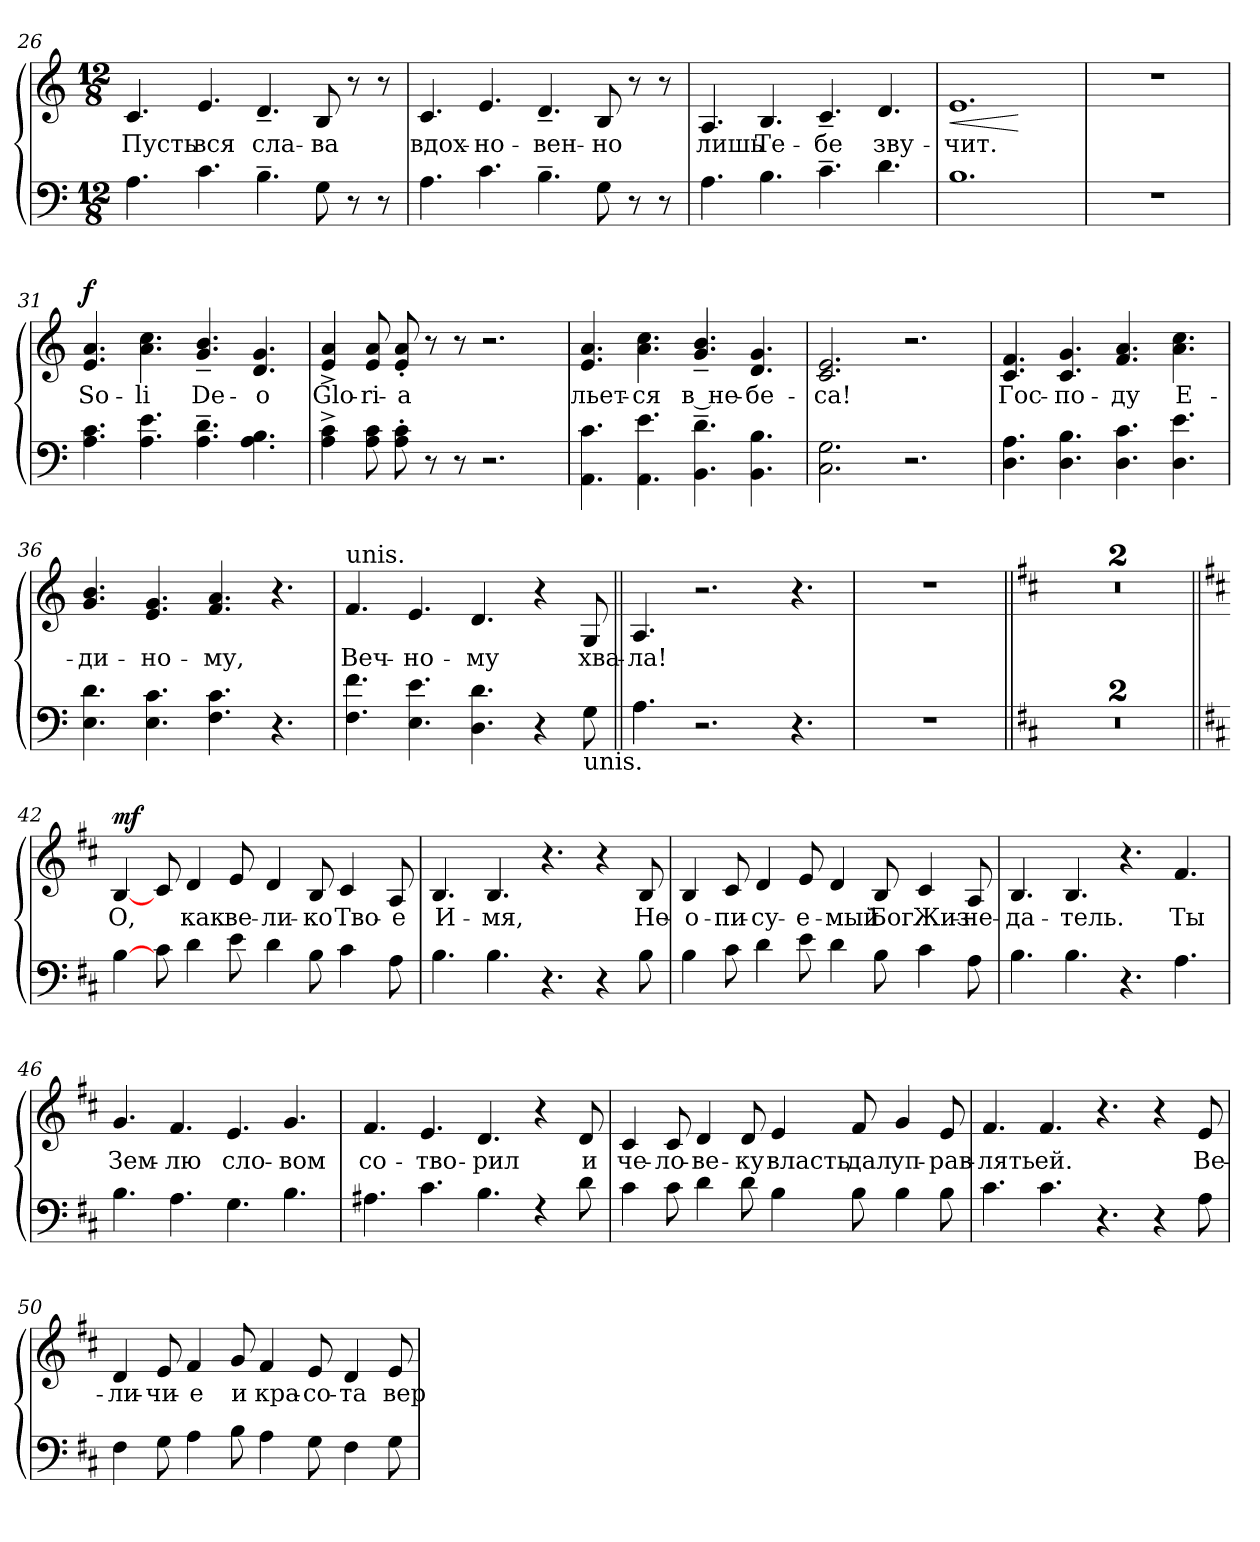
**kern	**kern	**text	**dynam
*part2	*part1	*part1	*part1
*staff2	*staff1	*staff1	*staff1
*clefF4	*clefG2	*	*
*k[]	*k[]	*	*
*a:	*a:	*	*
*M12/8	*M12/8	*	*
=26	=26	=26	=26
!	!	!LO:LY:b	!
4.A\	4.c/	Пусть	.
!	!	!LO:LY:b	!
4.c\	4.e/	вся	.
!	!	!LO:LY:b	!
4.B~>\	4.d~</	сла-	.
!	!	!LO:LY:b	!
8G\	8B/	-ва	.
8r	8r	.	.
8r	8r	.	.
!!LO:LB:g=z
=27	=27	=27	=27
!	!	!LO:LY:b	!
4.A\	4.c/	вдох-	.
!	!	!LO:LY:b	!
4.c\	4.e/	-но-	.
!	!	!LO:LY:b	!
4.B~>\	4.d~</	-вен-	.
!	!	!LO:LY:b	!
8G\	8B/	-но	.
8r	8r	.	.
8r	8r	.	.
=28	=28	=28	=28
!	!	!LO:LY:b	!
4.A\	4.A/	лишь	.
!	!	!LO:LY:b	!
4.B\	4.B/	Те-	.
!	!	!LO:LY:b	!
4.c~>\	4.c~</	-бе	.
!	!	!LO:LY:b	!
4.d\	4.d/	зву-	.
=29	=29	=29	=29
!	!	!LO:LY:b	!LO:HP:b
1.B	1.e	-чит.	<
.	.	.	[
=30	=30	=30	=30
1.r	1.r	.	.
!!LO:LB:g=z
=31	=31	=31	=31
!	!	!LO:LY:b	!LO:DY:a
4.A\ 4.c\	4.e/ 4.a/	So-	f
!	!	!LO:LY:b	!
4.A\ 4.e\	4.a\ 4.cc\	-li	.
!	!	!LO:LY:b	!
4.A\~> 4.d\~>	4.g/~< 4.b/~<	De-	.
!	!	!LO:LY:b	!
4.A\ 4.B\	4.d/ 4.g/	-o	.
=32	=32	=32	=32
!	!	!LO:LY:b	!
4A\^> 4c\^>	4e/^< 4a/^<	Glo-	.
!	!	!LO:LY:b	!
8A\ 8c\	8e/ 8a/	-ri-	.
!	!	!LO:LY:b	!
8A\'> 8c\'>	8e/'< 8a/'<	-a	.
8r	8r	.	.
8r	8r	.	.
2.r	2.r	.	.
=33	=33	=33	=33
!	!	!LO:LY:b	!
4.AA\ 4.c\	4.e/ 4.a/	льет-	.
!	!	!LO:LY:b	!
4.AA\ 4.e\	4.a\ 4.cc\	-ся	.
!	!	!LO:LY:b	!
4.BB\~> 4.d\~>	4.g/~< 4.b/~<	в не-	.
!	!	!LO:LY:b	!
4.BB\ 4.B\	4.d/ 4.g/	-бе-	.
=34	=34	=34	=34
!	!	!LO:LY:b	!
2.C\ 2.G\	2.c/ 2.e/	-са!	.
2.r	2.r	.	.
!!LO:LB:g=z
=35	=35	=35	=35
!	!	!LO:LY:b	!
4.D\ 4.A\	4.c/ 4.f/	Гос-	.
!	!	!LO:LY:b	!
4.D\ 4.B\	4.c/ 4.g/	-по-	.
!	!	!LO:LY:b	!
4.D\ 4.c\	4.f/ 4.a/	-ду	.
!	!	!LO:LY:b	!
4.D\ 4.e\	4.a\ 4.cc\	Е-	.
=36	=36	=36	=36
!	!	!LO:LY:b	!
4.E\ 4.d\	4.g/ 4.b/	-ди-	.
!	!	!LO:LY:b	!
4.E\ 4.c\	4.e/ 4.g/	-но-	.
!	!	!LO:LY:b	!
4.F\ 4.c\	4.f/ 4.a/	-му,	.
4.r	4.r	.	.
=37	=37	=37	=37
!	!LO:TX:a:t=unis.	!	!
!	!	!LO:LY:b	!
4.F\ 4.f\	4.f/	Веч-	.
!	!	!LO:LY:b	!
4.E\ 4.e\	4.e/	-но-	.
!	!	!LO:LY:b	!
4.D\ 4.d\	4.d/	-му	.
4r	4r	.	.
!LO:TX:b:t=unis.	!	!	!
!	!	!LO:LY:b	!
8G\	8G/	хва-	.
=38||	=38||	=38||	=38||
!	!	!LO:LY:b	!
4.A\	4.A/	-ла!	.
2.r	2.r	.	.
4.r	4.r	.	.
!!LO:LB:g=z
=39	=39	=39	=39
1.r	1.r	.	.
=40||	=40||	=40||	=40||
*k[f#c#]	*k[f#c#]	*	*
*D:	*D:	*	*
1.r	1.r	.	.
=41	=41	=41	=41
1.r	1.r	.	.
=42||	=42||	=42||	=42||
*k[f#c#]	*k[f#c#]	*	*
*b:	*b:	*	*
!	!	!LO:LY:b	!LO:DY:a
[4B\	[4B/	О,	mf
8c#\	8c#/	.	.
!	!	!LO:LY:b	!
4d\	4d/	как	.
!	!	!LO:LY:b	!
8e\	8e/	ве-	.
!	!	!LO:LY:b	!
4d\	4d/	-ли-	.
!	!	!LO:LY:b	!
8B\	8B/	-ко	.
!	!	!LO:LY:b	!
4c#\	4c#/	Тво-	.
!	!	!LO:LY:b	!
8A\	8A/	-е	.
=43	=43	=43	=43
!	!	!LO:LY:b	!
4.B\	4.B/	И-	.
!	!	!LO:LY:b	!
4.B\	4.B/	-мя,	.
4.r	4.r	.	.
4r	4r	.	.
!	!	!LO:LY:b	!
8B\	8B/	Не-	.
!!LO:LB:g=z
=44	=44	=44	=44
!	!	!LO:LY:b	!
4B\	4B/	-о-	.
!	!	!LO:LY:b	!
8c#\	8c#/	-пи-	.
!	!	!LO:LY:b	!
4d\	4d/	-су-	.
!	!	!LO:LY:b	!
8e\	8e/	-е-	.
!	!	!LO:LY:b	!
4d\	4d/	-мый	.
!	!	!LO:LY:b	!
8B\	8B/	Бог	.
!	!	!LO:LY:b	!
4c#\	4c#/	Жиз-	.
!	!	!LO:LY:b	!
8A\	8A/	-не-	.
=45	=45	=45	=45
!	!	!LO:LY:b	!
4.B\	4.B/	-да-	.
!	!	!LO:LY:b	!
4.B\	4.B/	-тель.	.
4.r	4.r	.	.
!	!	!LO:LY:b	!
4.A\	4.f#/	Ты	.
=46	=46	=46	=46
!	!	!LO:LY:b	!
4.B\	4.g/	Зем-	.
!	!	!LO:LY:b	!
4.A\	4.f#/	-лю	.
!	!	!LO:LY:b	!
4.G\	4.e/	сло-	.
!	!	!LO:LY:b	!
4.B\	4.g/	-вом	.
!!LO:PB:g=z
=47	=47	=47	=47
!	!	!LO:LY:b	!
4.A#X\	4.f#/	со-	.
!	!	!LO:LY:b	!
4.c#\	4.e/	-тво-	.
!	!	!LO:LY:b	!
4.B\	4.d/	-рил	.
4rE	4r	.	.
!	!	!LO:LY:b	!
8d\	8d/	и	.
=48	=48	=48	=48
!	!	!LO:LY:b	!
4c#\	4c#/	че-	.
!	!	!LO:LY:b	!
8c#\	8c#/	-ло-	.
!	!	!LO:LY:b	!
4d\	4d/	-ве-	.
!	!	!LO:LY:b	!
8d\	8d/	-ку	.
!	!	!LO:LY:b	!
4B\	4e/	власть	.
!	!	!LO:LY:b	!
8B\	8f#/	дал	.
!	!	!LO:LY:b	!
4B\	4g/	уп-	.
!	!	!LO:LY:b	!
8B\	8e/	-рав-	.
=49	=49	=49	=49
!	!	!LO:LY:b	!
4.c#\	4.f#/	-лять	.
!	!	!LO:LY:b	!
4.c#\	4.f#/	ей.	.
4.r	4.r	.	.
4r	4r	.	.
!	!	!LO:LY:b	!
8A\	8e/	Ве-	.
!!LO:LB:g=z
=50	=50	=50	=50
!	!	!LO:LY:b	!
4F#\	4d/	-ли-	.
!	!	!LO:LY:b	!
8G\	8e/	-чи-	.
!	!	!LO:LY:b	!
4A\	4f#/	-е	.
!	!	!LO:LY:b	!
8B\	8g/	и	.
!	!	!LO:LY:b	!
4A\	4f#/	кра-	.
!	!	!LO:LY:b	!
8G\	8e/	-со-	.
!	!	!LO:LY:b	!
4F#\	4d/	-та	.
!	!	!LO:LY:b	!
8G\	8e/	вер-	.
=	=	=	=
*-	*-	*-	*-
